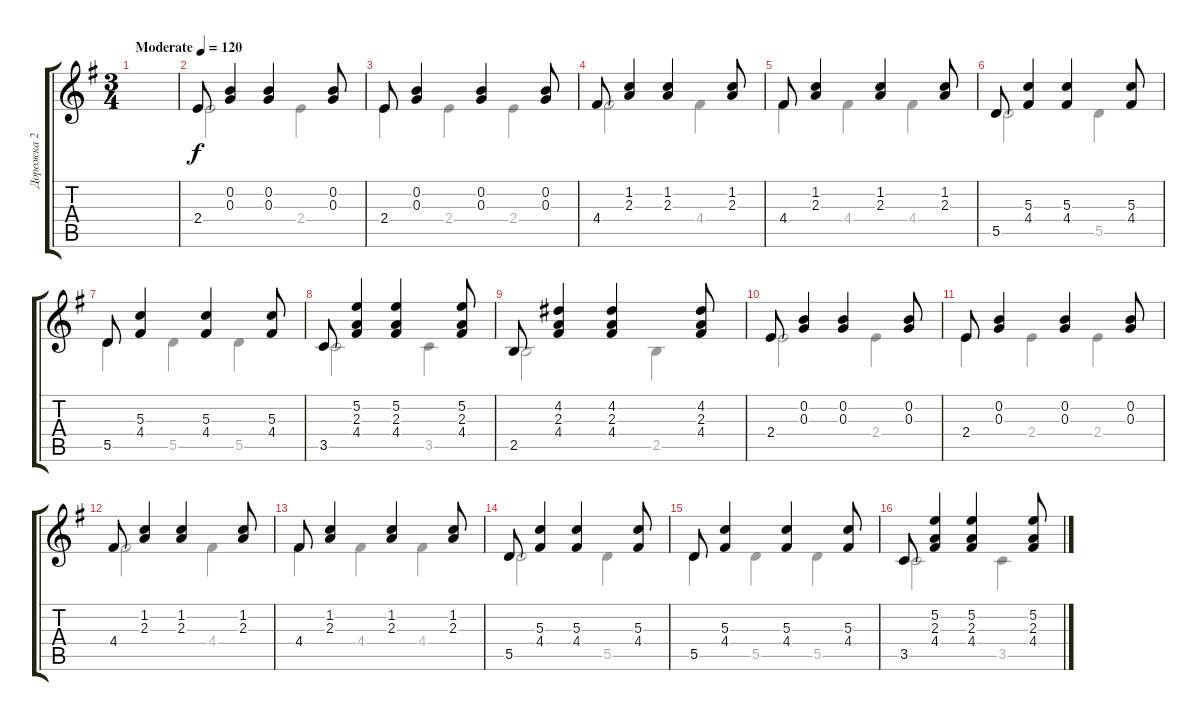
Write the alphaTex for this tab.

\track ("Дорожка 2" "Дорожка 2") {instrument acousticguitarnylon}
\staff {score tabs}
\tuning (E4 B3 G3 D3 A2 E2) {hide}
\voice
\ts (3 4)
\tempo (120 "Moderate")
\clef g2
\ks eminor
|
2.4.8 (0.2 0.3).4 (0.2 0.3).4 (0.2 0.3).8 |
2.4.8 (0.2 0.3).4 (0.2 0.3).4 (0.2 0.3).8 |
4.4.8 (1.2 2.3).4 (1.2 2.3).4 (1.2 2.3).8 |
4.4.8 (1.2 2.3).4 (1.2 2.3).4 (1.2 2.3).8 |
5.5.8 (5.3 4.4).4 (5.3 4.4).4 (5.3 4.4).8 |
5.5.8 (5.3 4.4).4 (5.3 4.4).4 (5.3 4.4).8 |
3.5.8 (5.2 2.3 4.4).4 (5.2 2.3 4.4).4 (5.2 2.3 4.4).8 |
2.5.8 (4.2 2.3 4.4).4 (4.2 2.3 4.4).4 (4.2 2.3 4.4).8 |
2.4.8 (0.2 0.3).4 (0.2 0.3).4 (0.2 0.3).8 |
2.4.8 (0.2 0.3).4 (0.2 0.3).4 (0.2 0.3).8 |
4.4.8 (1.2 2.3).4 (1.2 2.3).4 (1.2 2.3).8 |
4.4.8 (1.2 2.3).4 (1.2 2.3).4 (1.2 2.3).8 |
5.5.8 (5.3 4.4).4 (5.3 4.4).4 (5.3 4.4).8 |
5.5.8 (5.3 4.4).4 (5.3 4.4).4 (5.3 4.4).8 |
3.5.8 (5.2 2.3 4.4).4 (5.2 2.3 4.4).4 (5.2 2.3 4.4).8
\voice
\clef g2
\ottava regular
\simile none
\ks eminor
|
2.4.2 2.4.4 |
2.4.4 2.4.4 2.4.4 |
4.4.2 4.4.4 |
4.4.4 4.4.4 4.4.4 |
5.5.2 5.5.4 |
5.5.4 5.5.4 5.5.4 |
3.5.2 3.5.4 |
2.5.2 2.5.4 |
2.4.2 2.4.4 |
2.4.4 2.4.4 2.4.4 |
4.4.2 4.4.4 |
4.4.4 4.4.4 4.4.4 |
5.5.2 5.5.4 |
5.5.4 5.5.4 5.5.4 |
3.5.2 3.5.4
